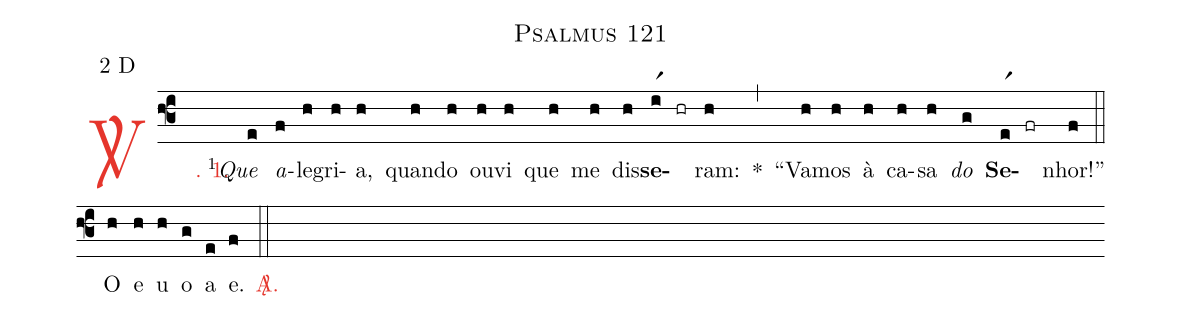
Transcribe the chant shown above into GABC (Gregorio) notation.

name: Psalmus 121;
mode: 2;
mode-differentia: D;
%%
(f3)

<c><sp>V/</sp>. 1.</c>() <v>\VSup{1}</v><i>Que</i>(e) <i>a</i>(f)le(h)gri(h)a,(h) quan(h)do(h) ou(h)vi(h) que(h) me(h) dis(h)<b>se</b>(ir1)(hr)ram:(h) *(,) “Va(h)mos(h) à(h) ca(h)sa(h) <i>do</i>(g) <b>Se</b>(er1)(fr)nhor!”(f) (::)

<eu>O(h) e(h) u(h) o(g) a(e) e.</eu>(f) <c><sp>A/</sp>.</c>(::)
